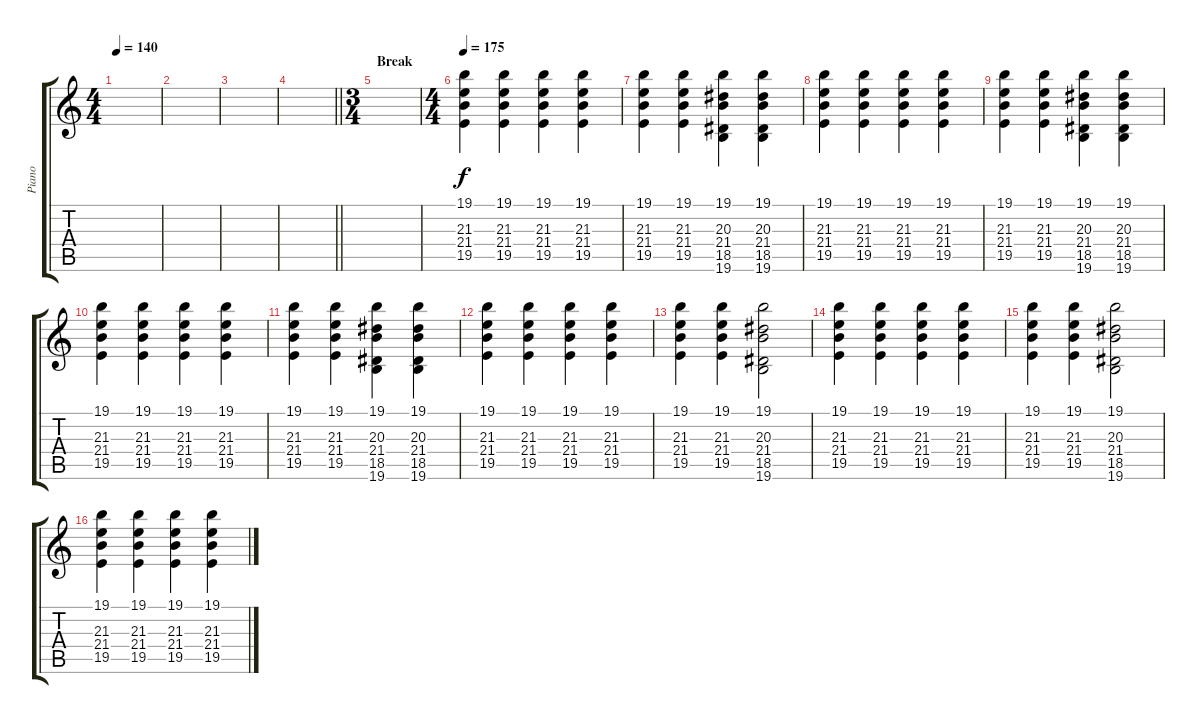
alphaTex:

\track ("Piano" "Piano") {instrument electricgrandpiano}
\staff {score tabs}
\tuning (E4 B3 G3 D3 A2 E2) {hide}
\ts (4 4)
\tempo 140
\clef g2
\ks c
|
|
|
\barLineRight lightlight
|
\ts (3 4)
\section ("" "Break")
|
\ts (4 4)
\tempo 175
(19.1 21.3 21.4 19.5).4{volume 11} (19.1 21.3 21.4 19.5).4 (19.1 21.3 21.4 19.5).4 (19.1 21.3 21.4 19.5).4 |
(19.1 21.3 21.4 19.5).4 (19.1 21.3 21.4 19.5).4 (19.1 20.3 21.4 18.5 19.6).4 (19.1 20.3 21.4 18.5 19.6).4 |
(19.1 21.3 21.4 19.5).4 (19.1 21.3 21.4 19.5).4 (19.1 21.3 21.4 19.5).4 (19.1 21.3 21.4 19.5).4 |
(19.1 21.3 21.4 19.5).4 (19.1 21.3 21.4 19.5).4 (19.1 20.3 21.4 18.5 19.6).4 (19.1 20.3 21.4 18.5 19.6).4 |
(19.1 21.3 21.4 19.5).4 (19.1 21.3 21.4 19.5).4 (19.1 21.3 21.4 19.5).4 (19.1 21.3 21.4 19.5).4 |
(19.1 21.3 21.4 19.5).4 (19.1 21.3 21.4 19.5).4 (19.1 20.3 21.4 18.5 19.6).4 (19.1 20.3 21.4 18.5 19.6).4 |
(19.1 21.3 21.4 19.5).4 (19.1 21.3 21.4 19.5).4 (19.1 21.3 21.4 19.5).4 (19.1 21.3 21.4 19.5).4 |
(19.1 21.3 21.4 19.5).4 (19.1 21.3 21.4 19.5).4 (19.1 20.3 21.4 18.5 19.6).2 |
(19.1 21.3 21.4 19.5).4 (19.1 21.3 21.4 19.5).4 (19.1 21.3 21.4 19.5).4 (19.1 21.3 21.4 19.5).4 |
(19.1 21.3 21.4 19.5).4 (19.1 21.3 21.4 19.5).4 (19.1 20.3 21.4 18.5 19.6).2 |
(19.1 21.3 21.4 19.5).4 (19.1 21.3 21.4 19.5).4 (19.1 21.3 21.4 19.5).4 (19.1 21.3 21.4 19.5).4
